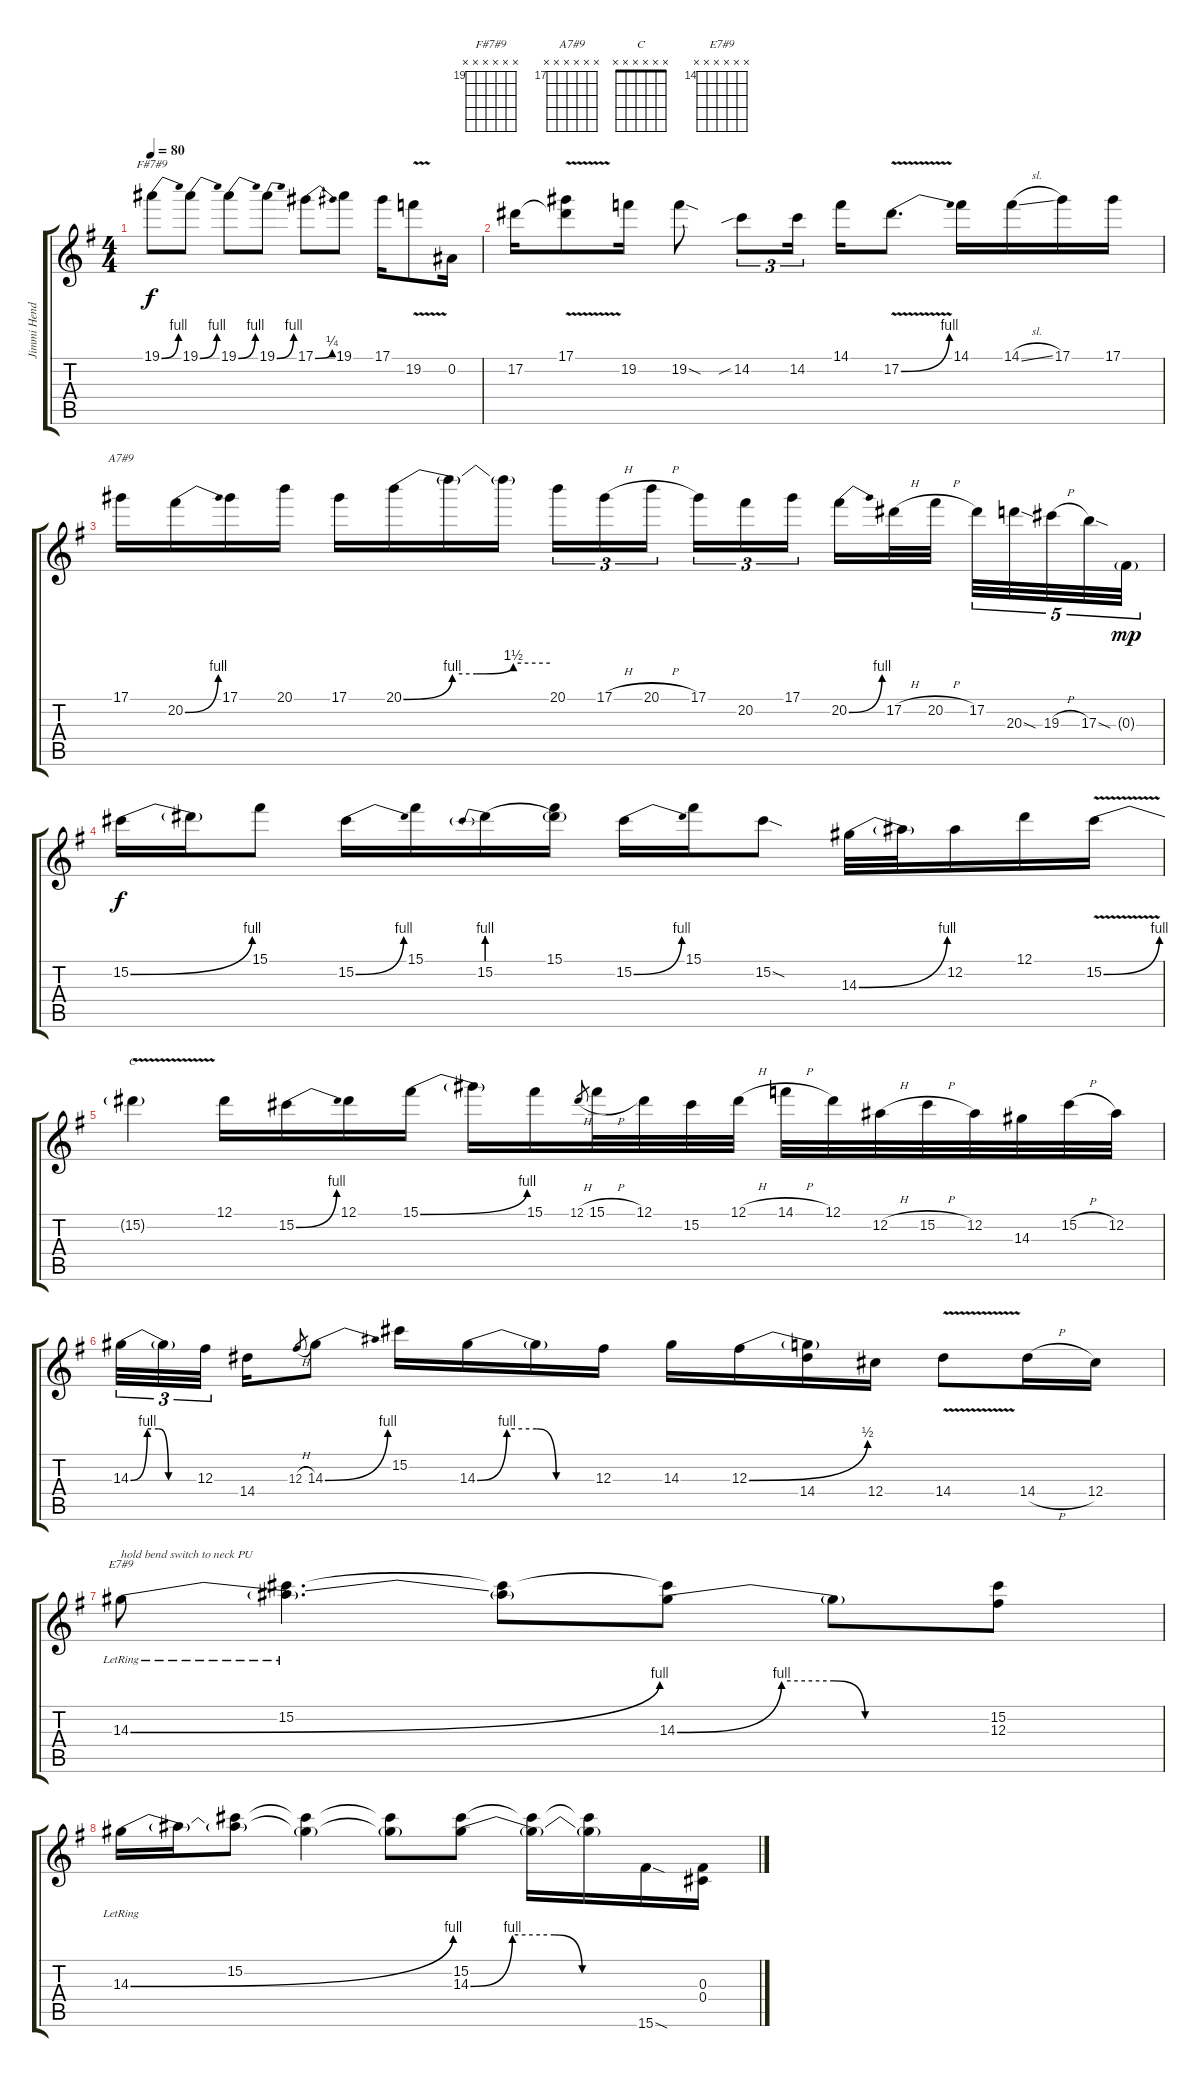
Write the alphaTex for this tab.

\track ("Jimmi Hendrix" "Jimmi Hend") {instrument overdrivenguitar}
\staff {score tabs}
\tuning (Eb4 Bb3 Gb3 Db3 Ab2 Eb2) {hide}
\chord ("F#7#9" x x x x x x) {firstfret 19}
\chord ("A7#9" x x x x x x) {firstfret 17}
\chord ("C" x x x x x x)
\chord ("E7#9" x x x x x x) {firstfret 14}
\ts (4 4)
\tempo 80
\clef g2
\ks eminor
19.1{be (bend 0 0 60 4)}.8{ch "F#7#9" dy f} 19.1{be (bend 0 0 60 4)}.8 19.1{be (bend 0 0 60 4)}.8 19.1{be (bend 0 0 60 4)}.8 17.1{be (bend 0 0 60 1)}.8 19.1.8 17.1.16 19.2{v}.8 0.2.16 |
17.2.16 (17.1 17.2{v t}).8 19.2.16 19.2{sod}.8 14.2{sib}.8{tu (3 2)} 14.2.16{tu (3 2)} 14.1.16 17.2{be (bend 0 0 60 4) v}.8{d} 14.1.16 14.1{sl}.16 17.1.16 17.1.16 |
17.1.16{ch "A7#9"} 20.2{be (bend 0 0 60 4)}.16 17.1.16 20.1.16 17.1.16 20.1{be (custom 0 0 20 4 30 4 45 6 60 6)}.16 20.1{t}.16 20.1{t}.16 20.1.16{tu (3 2)} 17.1{h}.16{tu (3 2)} 20.1{h}.16{tu (3 2) beam splitsecondary} 17.1.16{tu (3 2)} 20.2.16{tu (3 2)} 17.1.16{tu (3 2)} 20.2{be (bend 0 0 60 4)}.16 17.2{h}.32 20.2{h}.32{beam splitsecondary} 17.2.32{tu (5 4)} 20.3{sod}.32{tu (5 4)} 19.3{h}.32{tu (5 4)} 17.3{sod}.32{tu (5 4)} 0.3{g}.32{tu (5 4) dy mp} |
15.2{be (bend 0 0 60 4)}.16{dy f} 15.2{t}.16 15.1.8 15.2{be (bend 0 0 60 4)}.16 15.1.16 15.2{be (prebend 0 4 60 4)}.16 (15.1 15.2{t}).16 15.2{be (bend 0 0 60 4)}.16 15.1.16 15.2{sod}.8 14.3{be (bend 0 0 60 4)}.32 14.3{t}.32 12.2.16 12.1.16 15.2{be (bend 0 0 60 4) v}.16 |
15.2{t}.4{ch "C"} 12.1.16 15.2{be (bend 0 0 60 4)}.16 12.1.16 15.1{be (bend 0 0 60 4)}.16 15.1{t}.16 15.1.16 12.1{h}.8{gr} 15.1{h}.32 12.1.32 15.2.32 12.1{h}.32 14.1{h}.32 12.1.32 12.2{h}.32 15.2{h}.32 12.2.32 14.3.32 15.2{h}.32 12.2.32 |
14.3{be (custom 0 0 15 4 25 4 34 0 60 0)}.32{tu (3 2)} 14.3{t}.32{tu (3 2)} 12.3.32{tu (3 2) beam splitsecondary} 14.4.16 12.3{h}.8{gr} 14.3{be (bend 0 0 60 4)}.8 15.2.16 14.3{be (custom 0 0 15 4 30 4 40 0 60 0)}.16 14.3{t}.16 12.3.16 14.3.16 12.3{be (bend 0 0 60 2)}.16 (12.3{t} 14.4).16 12.4.16 14.4{v}.8 14.4{h}.16 12.4.16 |
14.3{be (bend 0 0 60 4) lr}.8{ch "E7#9" txt "hold bend switch to neck PU"} (15.2{lr} 14.3{t}).4{d} (15.2{t} 14.3{t}).8 (15.2{t} 14.3{be (custom 0 0 20 4 30 4 36 0 60 0)}).8 14.3{t}.8 (15.2 12.3).8 |
14.3{be (bend 0 0 60 4) lr}.16 14.3{t}.16 (15.2 14.3{t}).8 (15.2{t} 14.3{t}).4 (15.2{t} 14.3{t}).8 (15.2 14.3{be (custom 0 0 15 4 30 4 40 0 60 0)}).8 (15.2{t} 14.3{t}).16 (15.2{t} 14.3{t}).16 15.6{sod}.16 (0.3 0.4).16
